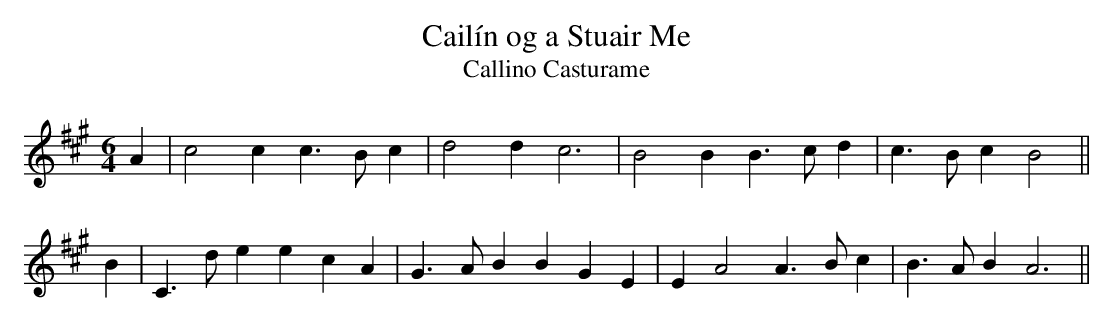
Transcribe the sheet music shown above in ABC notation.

X:1
T:Cailín og a Stuair Me
T:Callino Casturame
L:1/8
M:6/4
K:A
A2|c4 c2 c3B c2|d4 d2 c6|B4 B2 B3c d2|c3B c2 B4||
B2|C3d e2 e2c2A2|G3A B2 B2G2E2|E2 A4 A3Bc2|B3A B2 A6||
